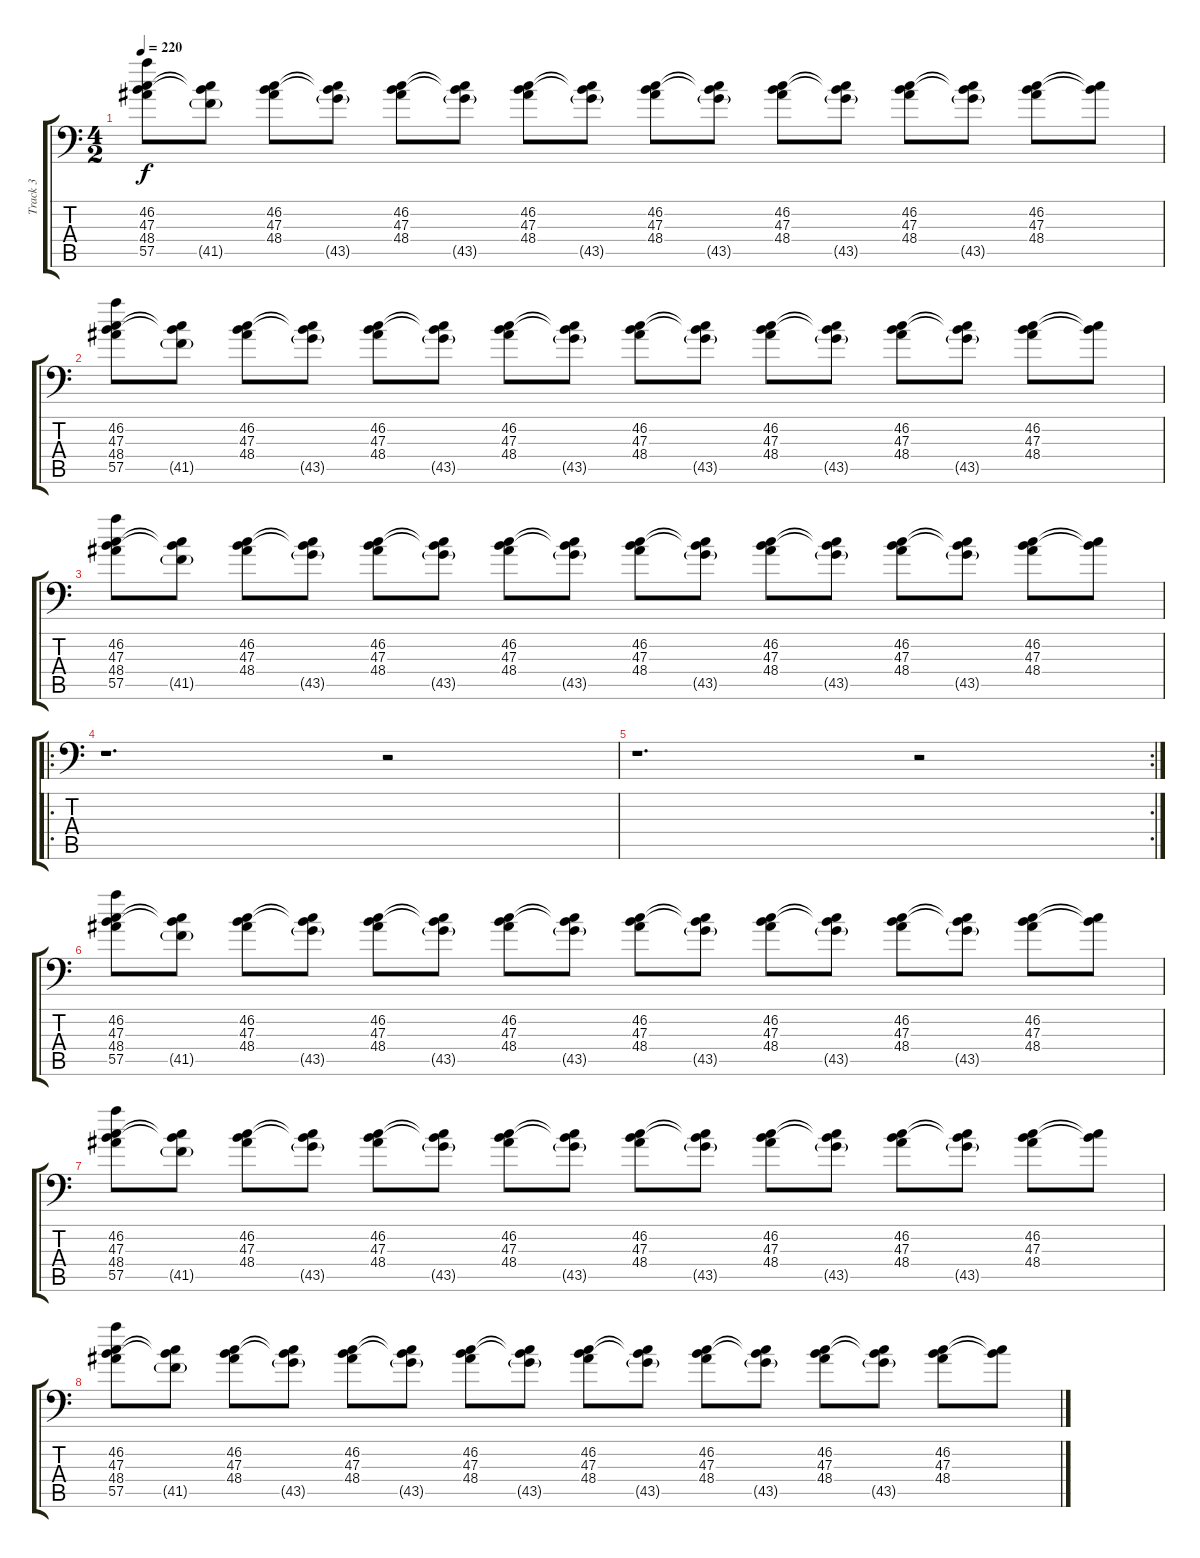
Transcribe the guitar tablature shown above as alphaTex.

\track ("Track 3" "Track 3") {instrument acousticgrandpiano}
\staff {score tabs}
\tuning (C-1 C-1 C-1 C-1 C-1 C-1) {hide}
\ts (4 2)
\tempo 220
\clef f4
\ks c
(46.2 47.3 48.4 57.5).8{dy f} (47.3{t} 48.4{t} 41.5{g}).8 (46.2 47.3 48.4).8 (47.3{t} 48.4{t} 43.5{g}).8 (46.2 47.3 48.4).8 (47.3{t} 48.4{t} 43.5{g}).8 (46.2 47.3 48.4).8 (47.3{t} 48.4{t} 43.5{g}).8 (46.2 47.3 48.4).8 (47.3{t} 48.4{t} 43.5{g}).8 (46.2 47.3 48.4).8 (47.3{t} 48.4{t} 43.5{g}).8 (46.2 47.3 48.4).8 (47.3{t} 48.4{t} 43.5{g}).8 (46.2 47.3 48.4).8 (47.3{t} 48.4{t}).8 |
(46.2 47.3 48.4 57.5).8 (47.3{t} 48.4{t} 41.5{g}).8 (46.2 47.3 48.4).8 (47.3{t} 48.4{t} 43.5{g}).8 (46.2 47.3 48.4).8 (47.3{t} 48.4{t} 43.5{g}).8 (46.2 47.3 48.4).8 (47.3{t} 48.4{t} 43.5{g}).8 (46.2 47.3 48.4).8 (47.3{t} 48.4{t} 43.5{g}).8 (46.2 47.3 48.4).8 (47.3{t} 48.4{t} 43.5{g}).8 (46.2 47.3 48.4).8 (47.3{t} 48.4{t} 43.5{g}).8 (46.2 47.3 48.4).8 (47.3{t} 48.4{t}).8 |
(46.2 47.3 48.4 57.5).8 (47.3{t} 48.4{t} 41.5{g}).8 (46.2 47.3 48.4).8 (47.3{t} 48.4{t} 43.5{g}).8 (46.2 47.3 48.4).8 (47.3{t} 48.4{t} 43.5{g}).8 (46.2 47.3 48.4).8 (47.3{t} 48.4{t} 43.5{g}).8 (46.2 47.3 48.4).8 (47.3{t} 48.4{t} 43.5{g}).8 (46.2 47.3 48.4).8 (47.3{t} 48.4{t} 43.5{g}).8 (46.2 47.3 48.4).8 (47.3{t} 48.4{t} 43.5{g}).8 (46.2 47.3 48.4).8 (47.3{t} 48.4{t}).8 |
\ro
r.1{d} r.2 |
\rc 2
r.1{d} r.2 |
(46.2 47.3 48.4 57.5).8 (47.3{t} 48.4{t} 41.5{g}).8 (46.2 47.3 48.4).8 (47.3{t} 48.4{t} 43.5{g}).8 (46.2 47.3 48.4).8 (47.3{t} 48.4{t} 43.5{g}).8 (46.2 47.3 48.4).8 (47.3{t} 48.4{t} 43.5{g}).8 (46.2 47.3 48.4).8 (47.3{t} 48.4{t} 43.5{g}).8 (46.2 47.3 48.4).8 (47.3{t} 48.4{t} 43.5{g}).8 (46.2 47.3 48.4).8 (47.3{t} 48.4{t} 43.5{g}).8 (46.2 47.3 48.4).8 (47.3{t} 48.4{t}).8 |
(46.2 47.3 48.4 57.5).8 (47.3{t} 48.4{t} 41.5{g}).8 (46.2 47.3 48.4).8 (47.3{t} 48.4{t} 43.5{g}).8 (46.2 47.3 48.4).8 (47.3{t} 48.4{t} 43.5{g}).8 (46.2 47.3 48.4).8 (47.3{t} 48.4{t} 43.5{g}).8 (46.2 47.3 48.4).8 (47.3{t} 48.4{t} 43.5{g}).8 (46.2 47.3 48.4).8 (47.3{t} 48.4{t} 43.5{g}).8 (46.2 47.3 48.4).8 (47.3{t} 48.4{t} 43.5{g}).8 (46.2 47.3 48.4).8 (47.3{t} 48.4{t}).8 |
(46.2 47.3 48.4 57.5).8 (47.3{t} 48.4{t} 41.5{g}).8 (46.2 47.3 48.4).8 (47.3{t} 48.4{t} 43.5{g}).8 (46.2 47.3 48.4).8 (47.3{t} 48.4{t} 43.5{g}).8 (46.2 47.3 48.4).8 (47.3{t} 48.4{t} 43.5{g}).8 (46.2 47.3 48.4).8 (47.3{t} 48.4{t} 43.5{g}).8 (46.2 47.3 48.4).8 (47.3{t} 48.4{t} 43.5{g}).8 (46.2 47.3 48.4).8 (47.3{t} 48.4{t} 43.5{g}).8 (46.2 47.3 48.4).8 (47.3{t} 48.4{t}).8
